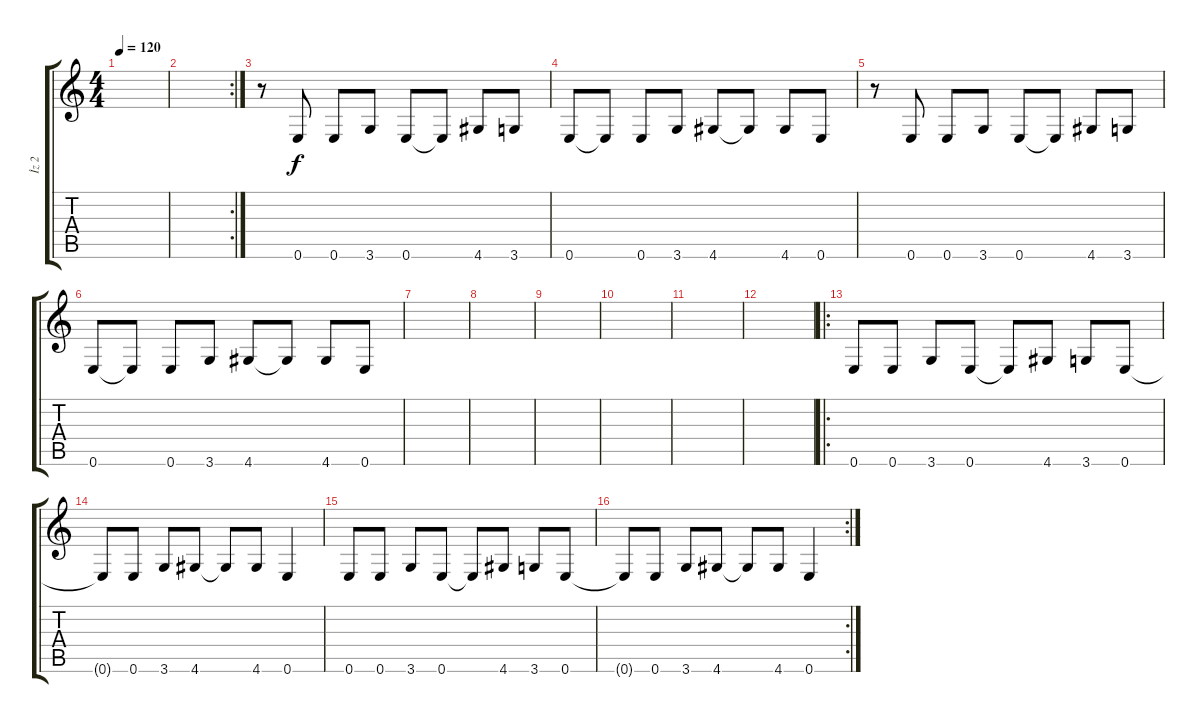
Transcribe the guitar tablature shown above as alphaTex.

\track ("İz 2" "İz 2") {instrument acousticguitarsteel}
\staff {score tabs}
\tuning (E4 B3 G3 D3 A2 E2) {hide}
\ts (4 4)
\tempo 120
\clef g2
\ks c
|
\rc 2
|
r.8 0.6.8 0.6.8 3.6.8 0.6.8 0.6{t}.8 4.6.8 3.6.8 |
0.6.8 0.6{t}.8 0.6.8 3.6.8 4.6.8 4.6{t}.8 4.6.8 0.6.8 |
r.8 0.6.8 0.6.8 3.6.8 0.6.8 0.6{t}.8 4.6.8 3.6.8 |
0.6.8 0.6{t}.8 0.6.8 3.6.8 4.6.8 4.6{t}.8 4.6.8 0.6.8 |
|
|
|
|
|
|
\ro
0.6.8 0.6.8 3.6.8 0.6.8 0.6{t}.8 4.6.8 3.6.8 0.6.8 |
0.6{t}.8 0.6.8 3.6.8 4.6.8 4.6{t}.8 4.6.8 0.6.4 |
0.6.8 0.6.8 3.6.8 0.6.8 0.6{t}.8 4.6.8 3.6.8 0.6.8 |
\rc 2
0.6{t}.8 0.6.8 3.6.8 4.6.8 4.6{t}.8 4.6.8 0.6.4
